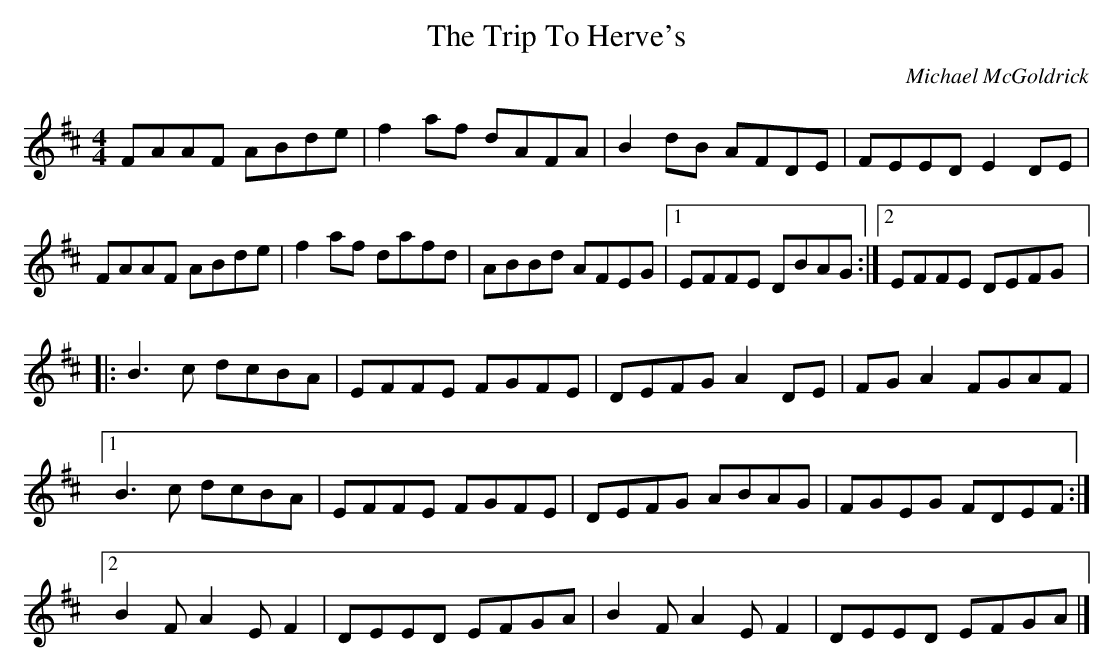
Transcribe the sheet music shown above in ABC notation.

X:1
T:The Trip To Herve's
C:Michael McGoldrick
M:4/4
L:1/8
K:Dmaj
FAAF ABde | f2af dAFA | B2dB AFDE | FEED E2DE |
FAAF ABde | f2af dafd | ABBd AFEG |1 EFFE DBAG :|2 EFFE DEFG|:
B3c dcBA | EFFE FGFE | DEFG A2DE | FGA2 FGAF |1
B3c dcBA | EFFE FGFE | DEFG ABAG | FGEG FDEF :|2
B2FA2EF2 | DEED EFGA | B2FA2EF2 | DEED EFGA |]
